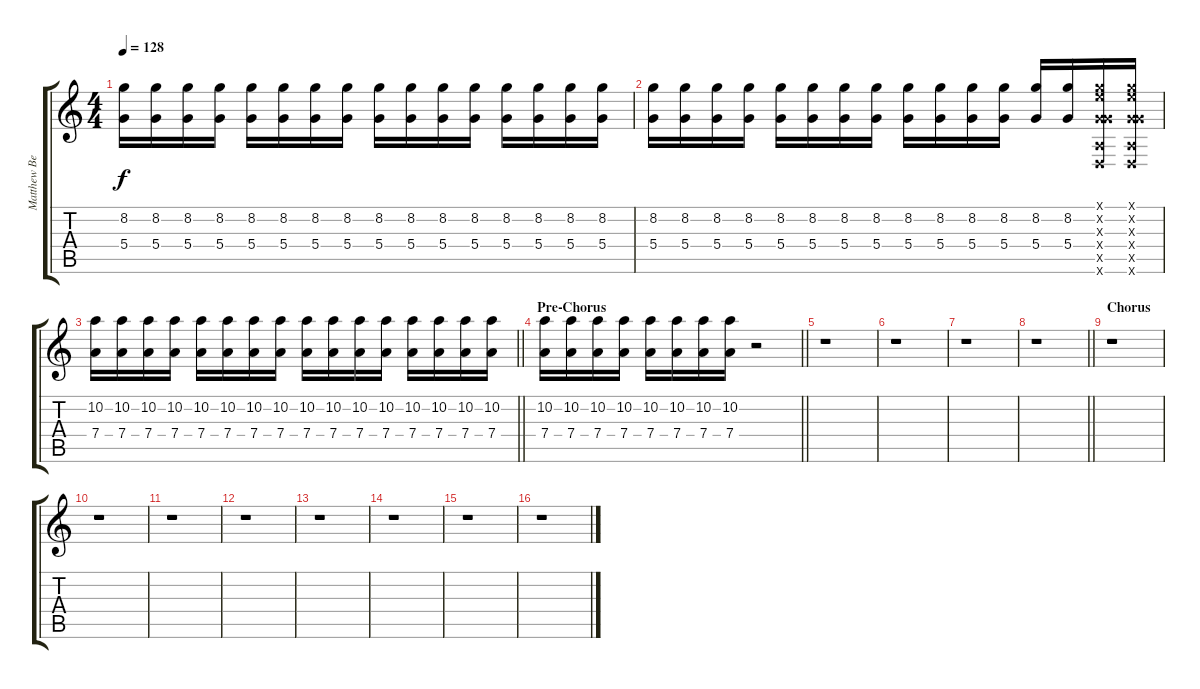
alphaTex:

\track ("Matthew Bellamy (Gtr 2)" "Matthew Be") {instrument overdrivenguitar}
\staff {score tabs}
\tuning (E4 B3 G3 D3 A2 D2) {hide}
\ts (4 4)
\tempo 128
\clef g2
\ks c
(8.2 5.4).16{dy f} (8.2 5.4).16 (8.2 5.4).16 (8.2 5.4).16 (8.2 5.4).16 (8.2 5.4).16 (8.2 5.4).16 (8.2 5.4).16 (8.2 5.4).16 (8.2 5.4).16 (8.2 5.4).16 (8.2 5.4).16 (8.2 5.4).16 (8.2 5.4).16 (8.2 5.4).16 (8.2 5.4).16 |
(8.2 5.4).16 (8.2 5.4).16 (8.2 5.4).16 (8.2 5.4).16 (8.2 5.4).16 (8.2 5.4).16 (8.2 5.4).16 (8.2 5.4).16 (8.2 5.4).16 (8.2 5.4).16 (8.2 5.4).16 (8.2 5.4).16 (8.2 5.4).16 (8.2 5.4).16 (0.1{x} 8.2{x} 0.3{x} 5.4{x} 0.5{x} 0.6{x}).16 (0.1{x} 8.2{x} 0.3{x} 5.4{x} 0.5{x} 0.6{x}).16 |
\barLineRight lightlight
(10.2 7.4).16 (10.2 7.4).16 (10.2 7.4).16 (10.2 7.4).16 (10.2 7.4).16 (10.2 7.4).16 (10.2 7.4).16 (10.2 7.4).16 (10.2 7.4).16 (10.2 7.4).16 (10.2 7.4).16 (10.2 7.4).16 (10.2 7.4).16 (10.2 7.4).16 (10.2 7.4).16 (10.2 7.4).16 |
\section ("" "Pre-Chorus")
\barLineRight lightlight
(10.2 7.4).16 (10.2 7.4).16 (10.2 7.4).16 (10.2 7.4).16 (10.2 7.4).16 (10.2 7.4).16 (10.2 7.4).16 (10.2 7.4).16 r.2 |
r.1 |
r.1 |
r.1 |
\barLineRight lightlight
r.1 |
\section ("" "Chorus")
r.1 |
r.1 |
r.1 |
r.1 |
r.1 |
r.1 |
r.1 |
r.1
